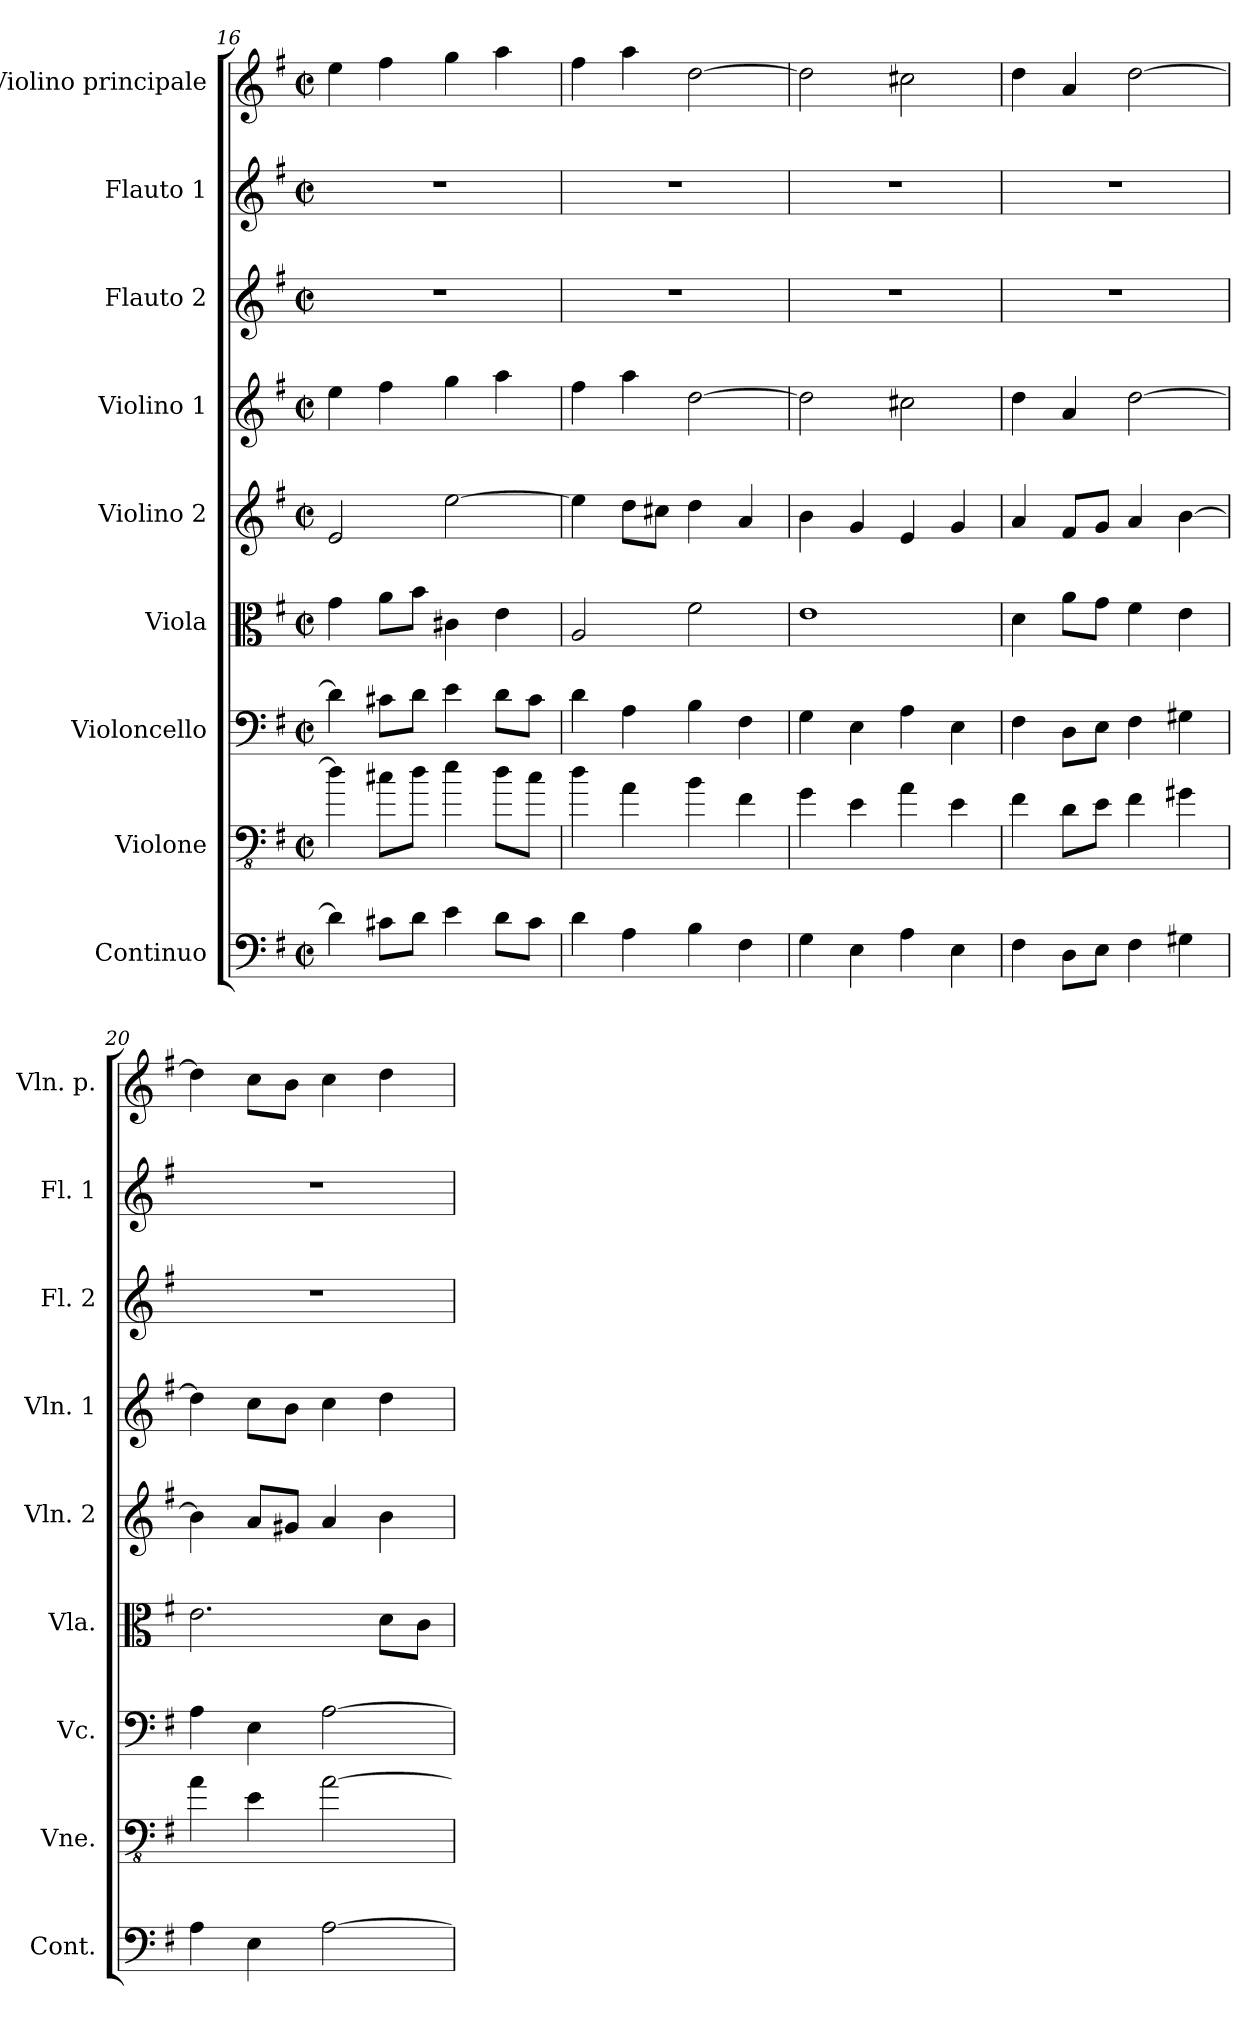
**kern	**kern	**kern	**kern	**kern	**kern	**kern	**kern	**kern
*part9	*part8	*part7	*part6	*part5	*part4	*part3	*part2	*part1
*staff9	*staff8	*staff7	*staff6	*staff5	*staff4	*staff3	*staff2	*staff1
*I"Continuo	*I"Violone	*I"Violoncello	*I"Viola	*I"Violino 2	*I"Violino 1	*I"Flauto 2	*I"Flauto 1	*I"Violino principale
*I'Cont.	*I'Vne.	*I'Vc.	*I'Vla.	*I'Vln. 2	*I'Vln. 1	*I'Fl. 2	*I'Fl. 1	*I'Vln. p.
*clefF4	*clefFv4	*clefF4	*clefC3	*clefG2	*clefG2	*clefG2	*clefG2	*clefG2
*	*ITrd7c12	*	*	*	*	*	*	*
*k[f#]	*k[f#]	*k[f#]	*k[f#]	*k[f#]	*k[f#]	*k[f#]	*k[f#]	*k[f#]
*M2/2	*M2/2	*M2/2	*M2/2	*M2/2	*M2/2	*M2/2	*M2/2	*M2/2
*met(c|)	*met(c|)	*met(c|)	*met(c|)	*met(c|)	*met(c|)	*met(c|)	*met(c|)	*met(c|)
=16	=16	=16	=16	=16	=16	=16	=16	=16
4d\]	4D\]	4d\]	4g\	2e/	4ee\	1r	1r	4ee\
8c#X\L	8C#X\L	8c#X\L	8a\L	.	4ff#\	.	.	4ff#\
8d\J	8D\J	8d\J	8b\J	.	.	.	.	.
4e\	4E\	4e\	4c#X\	[2ee\	4gg\	.	.	4gg\
8d\L	8D\L	8d\L	4e\	.	4aa\	.	.	4aa\
8c#\J	8C#\J	8c#\J	.	.	.	.	.	.
=17	=17	=17	=17	=17	=17	=17	=17	=17
4d\	4D\	4d\	2A/	4ee\]	4ff#\	1r	1r	4ff#\
4A\	4AA\	4A\	.	8dd\L	4aa\	.	.	4aa\
.	.	.	.	8cc#X\J	.	.	.	.
4B\	4BB\	4B\	2f#\	4dd\	[2dd\	.	.	[2dd\
4F#\	4FF#\	4F#\	.	4a/	.	.	.	.
=18	=18	=18	=18	=18	=18	=18	=18	=18
4G\	4GG\	4G\	1e	4b\	2dd\]	1r	1r	2dd\]
4E\	4EE\	4E\	.	4g/	.	.	.	.
4A\	4AA\	4A\	.	4e/	2cc#X\	.	.	2cc#X\
4E\	4EE\	4E\	.	4g/	.	.	.	.
=19	=19	=19	=19	=19	=19	=19	=19	=19
4F#\	4FF#\	4F#\	4d\	4a/	4dd\	1r	1r	4dd\
8D\L	8DD\L	8D\L	8a\L	8f#/L	4a/	.	.	4a/
8E\J	8EE\J	8E\J	8g\J	8g/J	.	.	.	.
4F#\	4FF#\	4F#\	4f#\	4a/	[2dd\	.	.	[2dd\
4G#X\	4GG#X\	4G#X\	4e\	[4b\	.	.	.	.
!!LO:PB:g=z
=20	=20	=20	=20	=20	=20	=20	=20	=20
4A\	4AA\	4A\	2.e\	4b\]	4dd\]	1r	1r	4dd\]
4E\	4EE\	4E\	.	8a/L	8cc\L	.	.	8cc\L
.	.	.	.	8g#X/J	8b\J	.	.	8b\J
[2A\	[2AA\	[2A\	.	4a/	4cc\	.	.	4cc\
.	.	.	8d\L	4b\	4dd\	.	.	4dd\
.	.	.	8c\J	.	.	.	.	.
=	=	=	=	=	=	=	=	=
*-	*-	*-	*-	*-	*-	*-	*-	*-
